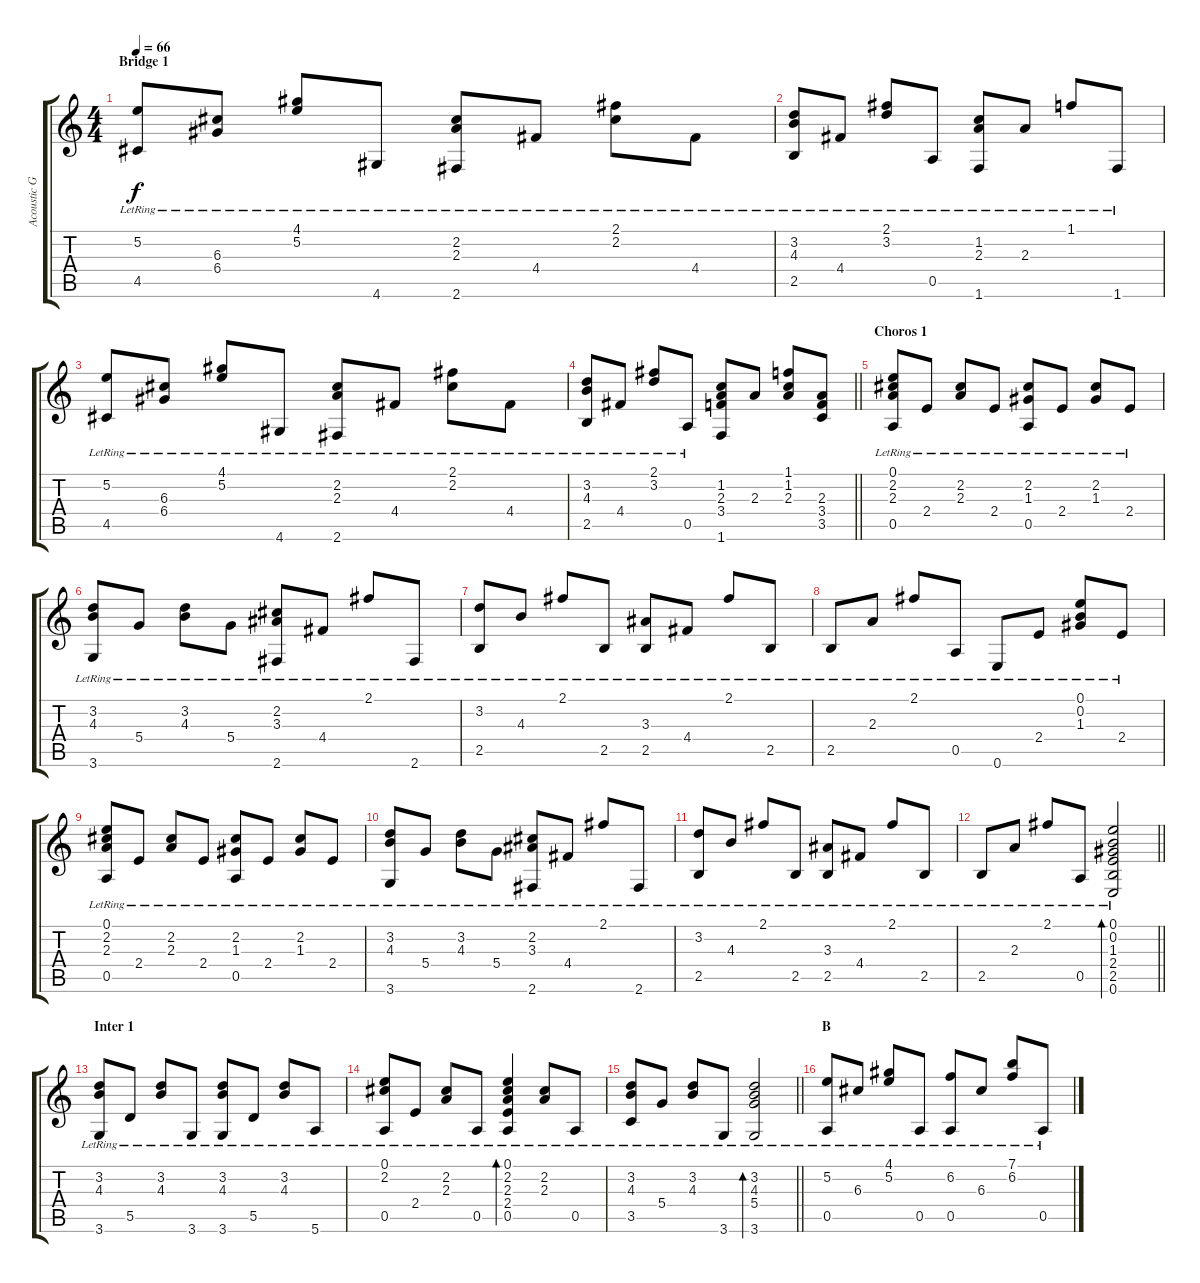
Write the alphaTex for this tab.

\track ("Acoustic Guitar" "Acoustic G") {instrument acousticguitarnylon}
\staff {score tabs}
\tuning (E4 B3 G3 D3 A2 E2) {hide}
\ts (4 4)
\section ("" "Bridge 1")
\tempo 66
\clef g2
\ks c
(5.2{lr} 4.5{lr}).8{dy f} (6.3{lr} 6.4{lr}).8 (4.1{lr} 5.2{lr}).8 4.6{lr}.8 (2.2{lr} 2.3{lr} 2.6{lr}).8 4.4{lr}.8 (2.1{lr} 2.2{lr}).8 4.4{lr}.8 |
(3.2{lr} 4.3{lr} 2.5{lr}).8 4.4{lr}.8 (2.1{lr} 3.2{lr}).8 0.5{lr}.8 (1.2{lr} 2.3{lr} 1.6{lr}).8 2.3{lr}.8 1.1{lr}.8 1.6{lr}.8 |
(5.2{lr} 4.5{lr}).8 (6.3{lr} 6.4{lr}).8 (4.1{lr} 5.2{lr}).8 4.6{lr}.8 (2.2{lr} 2.3{lr} 2.6{lr}).8 4.4{lr}.8 (2.1{lr} 2.2{lr}).8 4.4{lr}.8 |
\barLineRight lightlight
(3.2{lr} 4.3{lr} 2.5{lr}).8 4.4{lr}.8 (2.1{lr} 3.2{lr}).8 0.5{lr}.8 (1.2 2.3 3.4 1.6).8 2.3.8 (1.1 1.2 2.3).8 (2.3 3.4 3.5).8 |
\section ("" "Choros 1")
(0.1{lr} 2.2{lr} 2.3{lr} 0.5{lr}).8 2.4{lr}.8 (2.2{lr} 2.3{lr}).8 2.4{lr}.8 (2.2{lr} 1.3{lr} 0.5{lr}).8 2.4{lr}.8 (2.2{lr} 1.3{lr}).8 2.4{lr}.8 |
(3.2{lr} 4.3{lr} 3.6{lr}).8 5.4{lr}.8 (3.2{lr} 4.3{lr}).8 5.4{lr}.8 (2.2{lr} 3.3{lr} 2.6{lr}).8 4.4{lr}.8 2.1{lr}.8 2.6{lr}.8 |
(3.2{lr} 2.5{lr}).8 4.3{lr}.8 2.1{lr}.8 2.5{lr}.8 (3.3{lr} 2.5{lr}).8 4.4{lr}.8 2.1{lr}.8 2.5{lr}.8 |
2.5{lr}.8 2.3{lr}.8 2.1{lr}.8 0.5{lr}.8 0.6{lr}.8 2.4{lr}.8 (0.1{lr} 0.2{lr} 1.3{lr}).8 2.4{lr}.8 |
(0.1{lr} 2.2{lr} 2.3{lr} 0.5{lr}).8 2.4{lr}.8 (2.2{lr} 2.3{lr}).8 2.4{lr}.8 (2.2{lr} 1.3{lr} 0.5{lr}).8 2.4{lr}.8 (2.2{lr} 1.3{lr}).8 2.4{lr}.8 |
(3.2{lr} 4.3{lr} 3.6{lr}).8 5.4{lr}.8 (3.2{lr} 4.3{lr}).8 5.4{lr}.8 (2.2{lr} 3.3{lr} 2.6{lr}).8 4.4{lr}.8 2.1{lr}.8 2.6{lr}.8 |
(3.2{lr} 2.5{lr}).8 4.3{lr}.8 2.1{lr}.8 2.5{lr}.8 (3.3{lr} 2.5{lr}).8 4.4{lr}.8 2.1{lr}.8 2.5{lr}.8 |
\barLineRight lightlight
2.5{lr}.8 2.3{lr}.8 2.1{lr}.8 0.5{lr}.8 (0.1{lr} 0.2{lr} 1.3{lr} 2.4{lr} 2.5{lr} 0.6{lr}).2{bd 240} |
\section ("" "Inter 1")
(3.2{lr} 4.3{lr} 3.6{lr}).8 5.5{lr}.8 (3.2{lr} 4.3{lr}).8 3.6{lr}.8 (3.2{lr} 4.3{lr} 3.6{lr}).8 5.5{lr}.8 (3.2{lr} 4.3{lr}).8 5.6{lr}.8 |
(0.1{lr} 2.2{lr} 0.5{lr}).8 2.4{lr}.8 (2.2{lr} 2.3{lr}).8 0.5{lr}.8 (0.1{lr} 2.2{lr} 2.3{lr} 2.4{lr} 0.5{lr}).4{bd 120} (2.2{lr} 2.3{lr}).8 0.5{lr}.8 |
\barLineRight lightlight
(3.2{lr} 4.3{lr} 3.5{lr}).8 5.4{lr}.8 (3.2{lr} 4.3{lr}).8 3.6{lr}.8 (3.2{lr} 4.3{lr} 5.4{lr} 3.6{lr}).2{bd 240} |
\section ("" "B")
(5.2{lr} 0.5{lr}).8 6.3{lr}.8 (4.1{lr} 5.2{lr}).8 0.5{lr}.8 (6.2{lr} 0.5{lr}).8 6.3{lr}.8 (7.1{lr} 6.2{lr}).8 0.5{lr}.8
